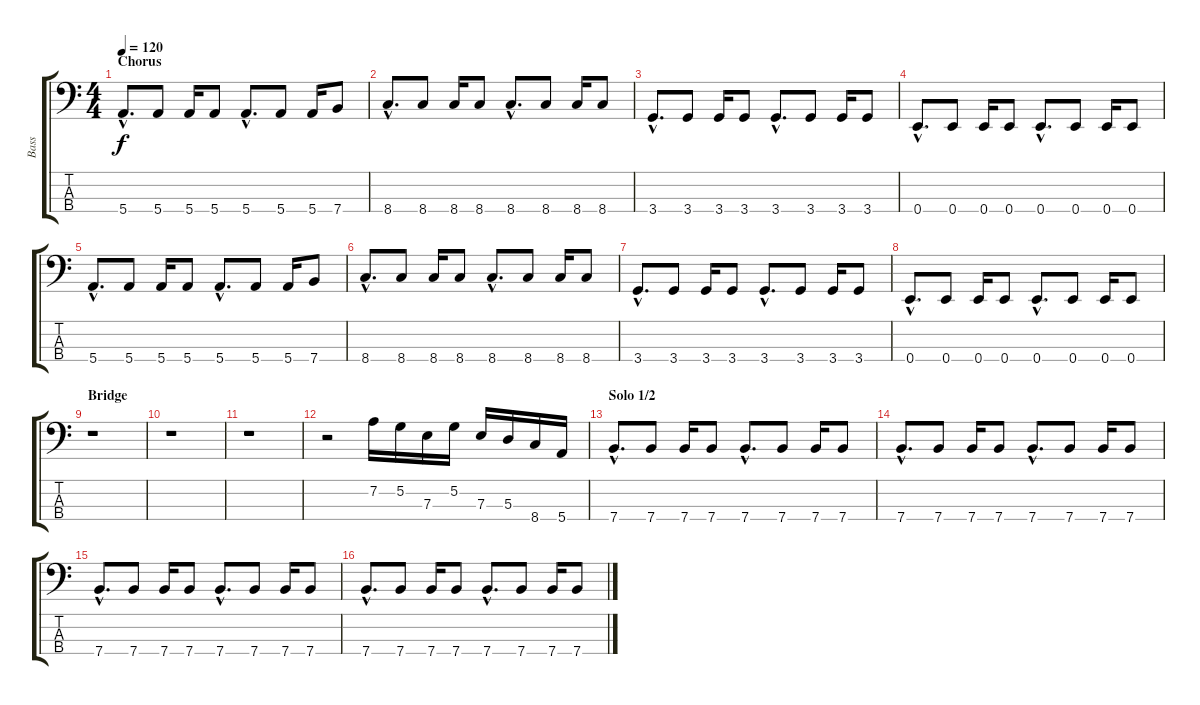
\track ("Bass" "Bass") {instrument electricbassfinger}
\staff {score tabs}
\tuning (G2 D2 A1 E1) {hide}
\ts (4 4)
\section ("" "Chorus")
\tempo 120
\clef f4
\ks c
5.4{hac}.8{d dy f} 5.4.8 5.4.16 5.4.8 5.4{hac}.8{d} 5.4.8 5.4.16 7.4.8 |
8.4{hac}.8{d} 8.4.8 8.4.16 8.4.8 8.4{hac}.8{d} 8.4.8 8.4.16 8.4.8 |
3.4{hac}.8{d} 3.4.8 3.4.16 3.4.8 3.4{hac}.8{d} 3.4.8 3.4.16 3.4.8 |
0.4{hac}.8{d} 0.4.8 0.4.16 0.4.8 0.4{hac}.8{d} 0.4.8 0.4.16 0.4.8 |
5.4{hac}.8{d} 5.4.8 5.4.16 5.4.8 5.4{hac}.8{d} 5.4.8 5.4.16 7.4.8 |
8.4{hac}.8{d} 8.4.8 8.4.16 8.4.8 8.4{hac}.8{d} 8.4.8 8.4.16 8.4.8 |
3.4{hac}.8{d} 3.4.8 3.4.16 3.4.8 3.4{hac}.8{d} 3.4.8 3.4.16 3.4.8 |
0.4{hac}.8{d} 0.4.8 0.4.16 0.4.8 0.4{hac}.8{d} 0.4.8 0.4.16 0.4.8 |
\section ("" "Bridge")
r.1 |
r.1 |
r.1 |
r.2 7.2.16 5.2.16 7.3.16 5.2.16 7.3.16 5.3.16 8.4.16 5.4.16 |
\section ("" "Solo 1/2")
7.4{hac}.8{d} 7.4.8 7.4.16 7.4.8 7.4{hac}.8{d} 7.4.8 7.4.16 7.4.8 |
7.4{hac}.8{d} 7.4.8 7.4.16 7.4.8 7.4{hac}.8{d} 7.4.8 7.4.16 7.4.8 |
7.4{hac}.8{d} 7.4.8 7.4.16 7.4.8 7.4{hac}.8{d} 7.4.8 7.4.16 7.4.8 |
7.4{hac}.8{d} 7.4.8 7.4.16 7.4.8 7.4{hac}.8{d} 7.4.8 7.4.16 7.4.8
